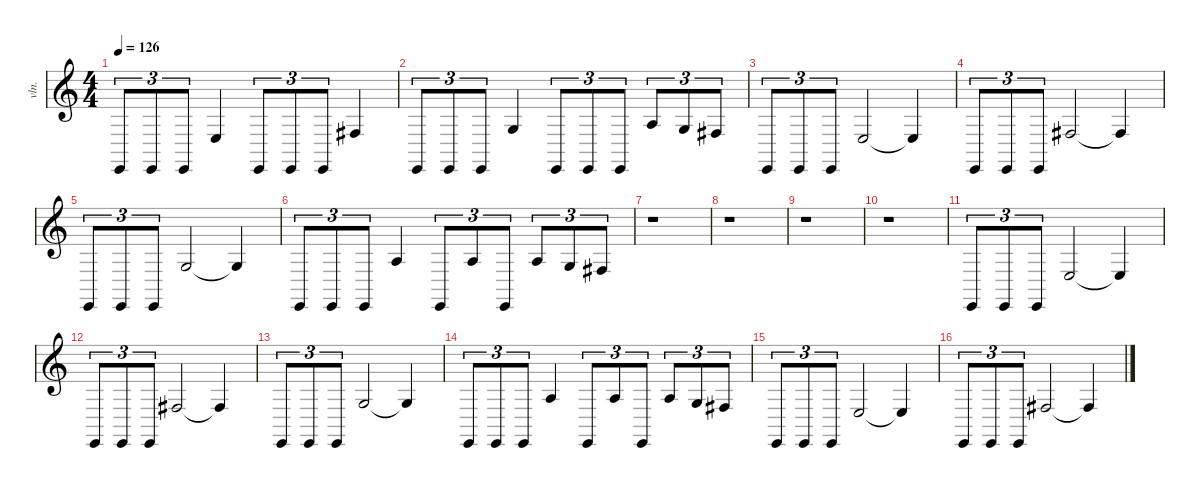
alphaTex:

\defaultSystemsLayout 4
\hideDynamics
\bracketExtendMode nobrackets
\otherSystemsTrackNameOrientation horizontal
\track ("Strings Lower" "vln.") {instrument tremolostrings}
\staff {score}
\tuning (E4 B3 G3 D3 A2 E2)
\ts (4 4)
\tempo 126
\clef g2
\ks c
0.6.8{tu (3 2) dy f beam Up} 0.6.8{tu (3 2) beam Up} 0.6.8{tu (3 2) beam Up} 7.5.4{beam Up} 0.6.8{tu (3 2) beam Up} 0.6.8{tu (3 2) beam Up} 0.6.8{tu (3 2) beam Up} 9.5{acc #}.4{beam Up} |
0.6.8{tu (3 2) beam Up} 0.6.8{tu (3 2) beam Up} 0.6.8{tu (3 2) beam Up} 10.5.4{beam Up} 0.6.8{tu (3 2) beam Up} 0.6.8{tu (3 2) beam Up} 0.6.8{tu (3 2) beam Up} 12.5.8{tu (3 2) beam Up} 10.5.8{tu (3 2) beam Up} 9.5{acc #}.8{tu (3 2) beam Up} |
0.6.8{tu (3 2) beam Up} 0.6.8{tu (3 2) beam Up} 0.6.8{tu (3 2) beam Up} 7.5.2{beam Up} 7.5{t}.4{beam Up} |
0.6.8{tu (3 2) beam Up} 0.6.8{tu (3 2) beam Up} 0.6.8{tu (3 2) beam Up} 9.5{acc #}.2{beam Up} 9.5{t acc #}.4{beam Up} |
0.6.8{tu (3 2) beam Up} 0.6.8{tu (3 2) beam Up} 0.6.8{tu (3 2) beam Up} 10.5.2{beam Up} 10.5{t}.4{beam Up} |
0.6.8{tu (3 2) beam Up} 0.6.8{tu (3 2) beam Up} 0.6.8{tu (3 2) beam Up} 12.5.4{beam Up} 0.6.8{tu (3 2) beam Up} 12.5.8{tu (3 2) beam Up} 0.6.8{tu (3 2) beam Up} 12.5.8{tu (3 2) beam Up} 10.5.8{tu (3 2) beam Up} 9.5{acc #}.8{tu (3 2) beam Up} |
r.1{beam Down} |
r.1{beam Down} |
r.1{beam Down} |
r.1{beam Down} |
0.6.8{tu (3 2) beam Up} 0.6.8{tu (3 2) beam Up} 0.6.8{tu (3 2) beam Up} 7.5.2{beam Up} 7.5{t}.4{beam Up} |
0.6.8{tu (3 2) beam Up} 0.6.8{tu (3 2) beam Up} 0.6.8{tu (3 2) beam Up} 9.5{acc #}.2{beam Up} 9.5{t acc #}.4{beam Up} |
0.6.8{tu (3 2) beam Up} 0.6.8{tu (3 2) beam Up} 0.6.8{tu (3 2) beam Up} 10.5.2{beam Up} 10.5{t}.4{beam Up} |
0.6.8{tu (3 2) beam Up} 0.6.8{tu (3 2) beam Up} 0.6.8{tu (3 2) beam Up} 12.5.4{beam Up} 0.6.8{tu (3 2) beam Up} 12.5.8{tu (3 2) beam Up} 0.6.8{tu (3 2) beam Up} 12.5.8{tu (3 2) beam Up} 10.5.8{tu (3 2) beam Up} 9.5{acc #}.8{tu (3 2) beam Up} |
0.6.8{tu (3 2) beam Up} 0.6.8{tu (3 2) beam Up} 0.6.8{tu (3 2) beam Up} 7.5.2{beam Up} 7.5{t}.4{beam Up} |
0.6.8{tu (3 2) beam Up} 0.6.8{tu (3 2) beam Up} 0.6.8{tu (3 2) beam Up} 9.5{acc #}.2{beam Up} 9.5{t acc #}.4{beam Up}
